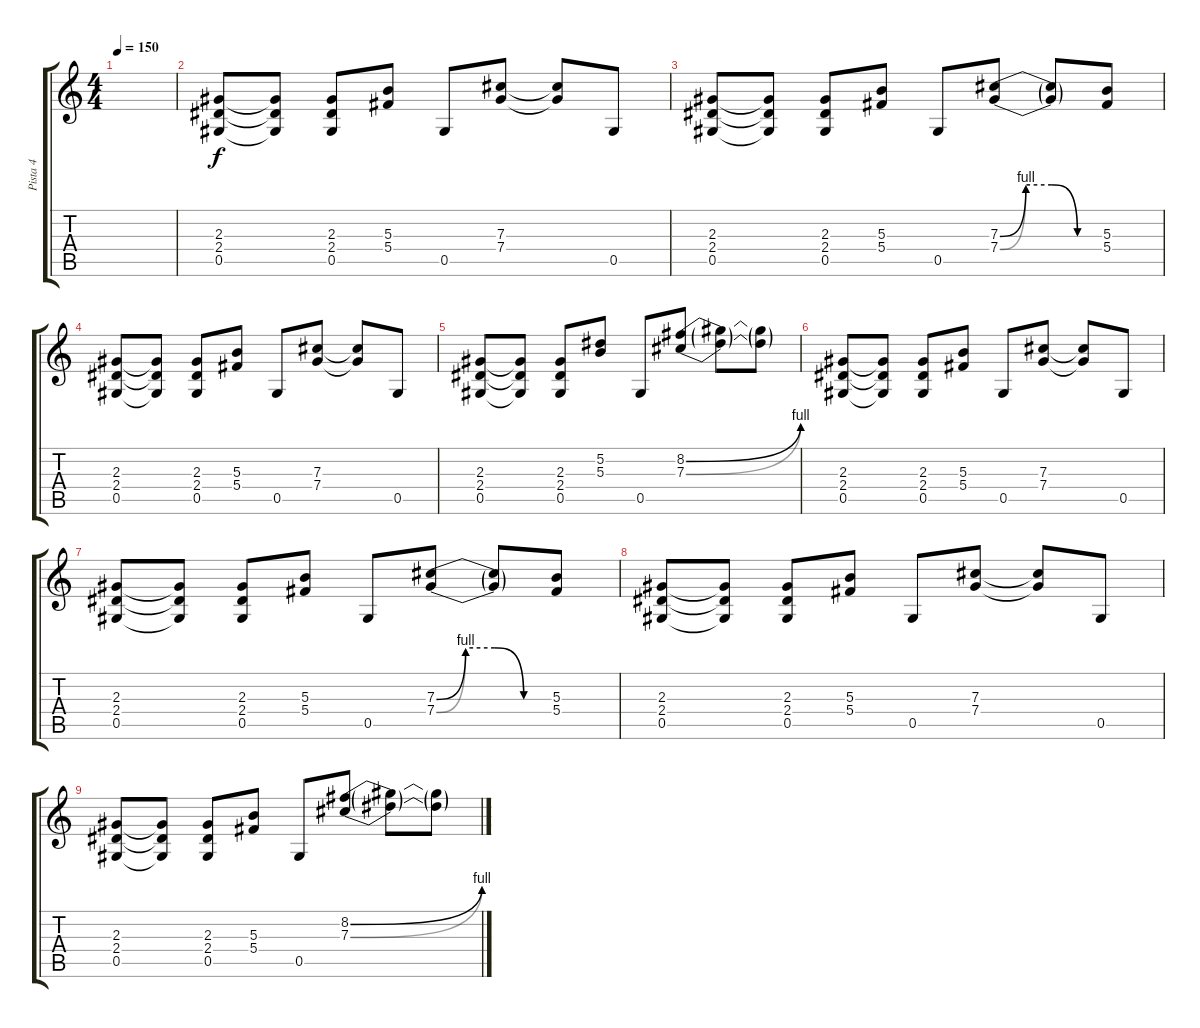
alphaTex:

\track ("Pista 4" "Pista 4") {instrument distortionguitar}
\staff {score tabs}
\tuning (Eb4 Bb3 Gb3 Db3 Ab2 Eb2) {hide}
\ts (4 4)
\tempo 150
\clef g2
\ks c
|
(2.3 2.4 0.5).8 (2.3{t} 2.4{t} 0.5{t}).8 (2.3 2.4 0.5).8 (5.3 5.4).8 0.5.8 (7.3 7.4).8 (7.3{t} 7.4{t}).8 0.5.8 |
(2.3 2.4 0.5).8 (2.3{t} 2.4{t} 0.5{t}).8 (2.3 2.4 0.5).8 (5.3 5.4).8 0.5.8 (7.3{be (custom 0 0 15 4 30 4 45 0 60 0)} 7.4{be (custom 0 0 15 4 30 4 45 0 60 0)}).8 (7.3{t} 7.4{t}).8 (5.3 5.4).8 |
(2.3 2.4 0.5).8 (2.3{t} 2.4{t} 0.5{t}).8 (2.3 2.4 0.5).8 (5.3 5.4).8 0.5.8 (7.3 7.4).8 (7.3{t} 7.4{t}).8 0.5.8 |
(2.3 2.4 0.5).8 (2.3{t} 2.4{t} 0.5{t}).8 (2.3 2.4 0.5).8 (5.2 5.3).8 0.5.8 (8.2{be (bend 0 0 60 4)} 7.3{be (bend 0 0 60 4)}).8 (8.2{t} 7.3{t}).8 (8.2{t} 7.3{t}).8 |
(2.3 2.4 0.5).8 (2.3{t} 2.4{t} 0.5{t}).8 (2.3 2.4 0.5).8 (5.3 5.4).8 0.5.8 (7.3 7.4).8 (7.3{t} 7.4{t}).8 0.5.8 |
(2.3 2.4 0.5).8 (2.3{t} 2.4{t} 0.5{t}).8 (2.3 2.4 0.5).8 (5.3 5.4).8 0.5.8 (7.3{be (custom 0 0 15 4 30 4 45 0 60 0)} 7.4{be (custom 0 0 15 4 30 4 45 0 60 0)}).8 (7.3{t} 7.4{t}).8 (5.3 5.4).8 |
(2.3 2.4 0.5).8 (2.3{t} 2.4{t} 0.5{t}).8 (2.3 2.4 0.5).8 (5.3 5.4).8 0.5.8 (7.3 7.4).8 (7.3{t} 7.4{t}).8 0.5.8 |
(2.3 2.4 0.5).8 (2.3{t} 2.4{t} 0.5{t}).8 (2.3 2.4 0.5).8 (5.3 5.4).8 0.5.8 (8.2{be (bend 0 0 60 4)} 7.3{be (bend 0 0 60 4)}).8 (8.2{t} 7.3{t}).8 (8.2{t} 7.3{t}).8
